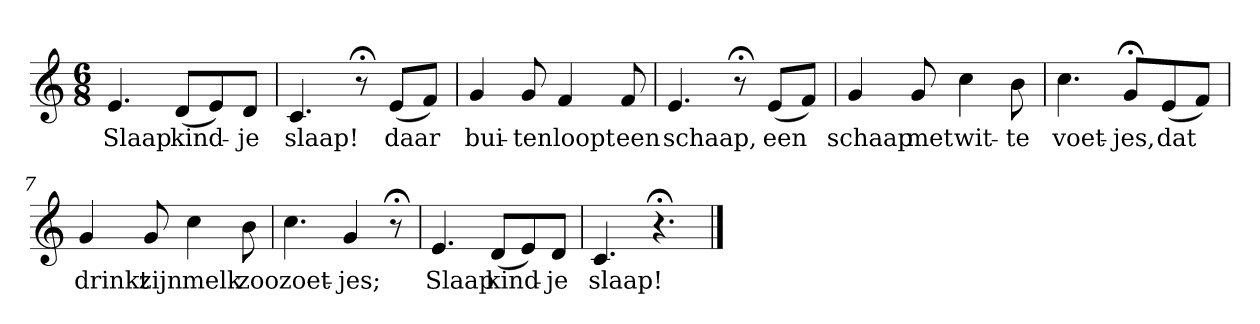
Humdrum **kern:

**kern	**text
*part1	*part1
*staff1	*staff1
*k[]	*
*C:	*
*M6/8	*
*MM120	*
=1	=1
4.e	Slaap
(8dL	kind-
8e)	.
8dJ	-je
=2	=2
4.c	slaap!
8r;<	.
(8eL	daar
8fJ)	.
=3	=3
4g	bui-
8g	-ten
4f	loopt
8f	een
=4	=4
4.e	schaap,
8r;<	.
(8eL	een
8fJ)	.
=5	=5
4g	schaap
8g	met
4cc	wit-
8b	-te
=6	=6
4.cc	voet-
8g;<L	-jes,
(8e	dat
8fJ)	.
=7	=7
4g	drinkt
8g	zijn
4cc	melk
8b	zoo
=8	=8
4.cc	zoet-
4g	-jes;
8r;<	.
=9	=9
4.e	Slaap
(8dL	kind-
8e)	.
8dJ	-je
=10	=10
4.c	slaap!
4.r;<	.
==	==
*-	*-
